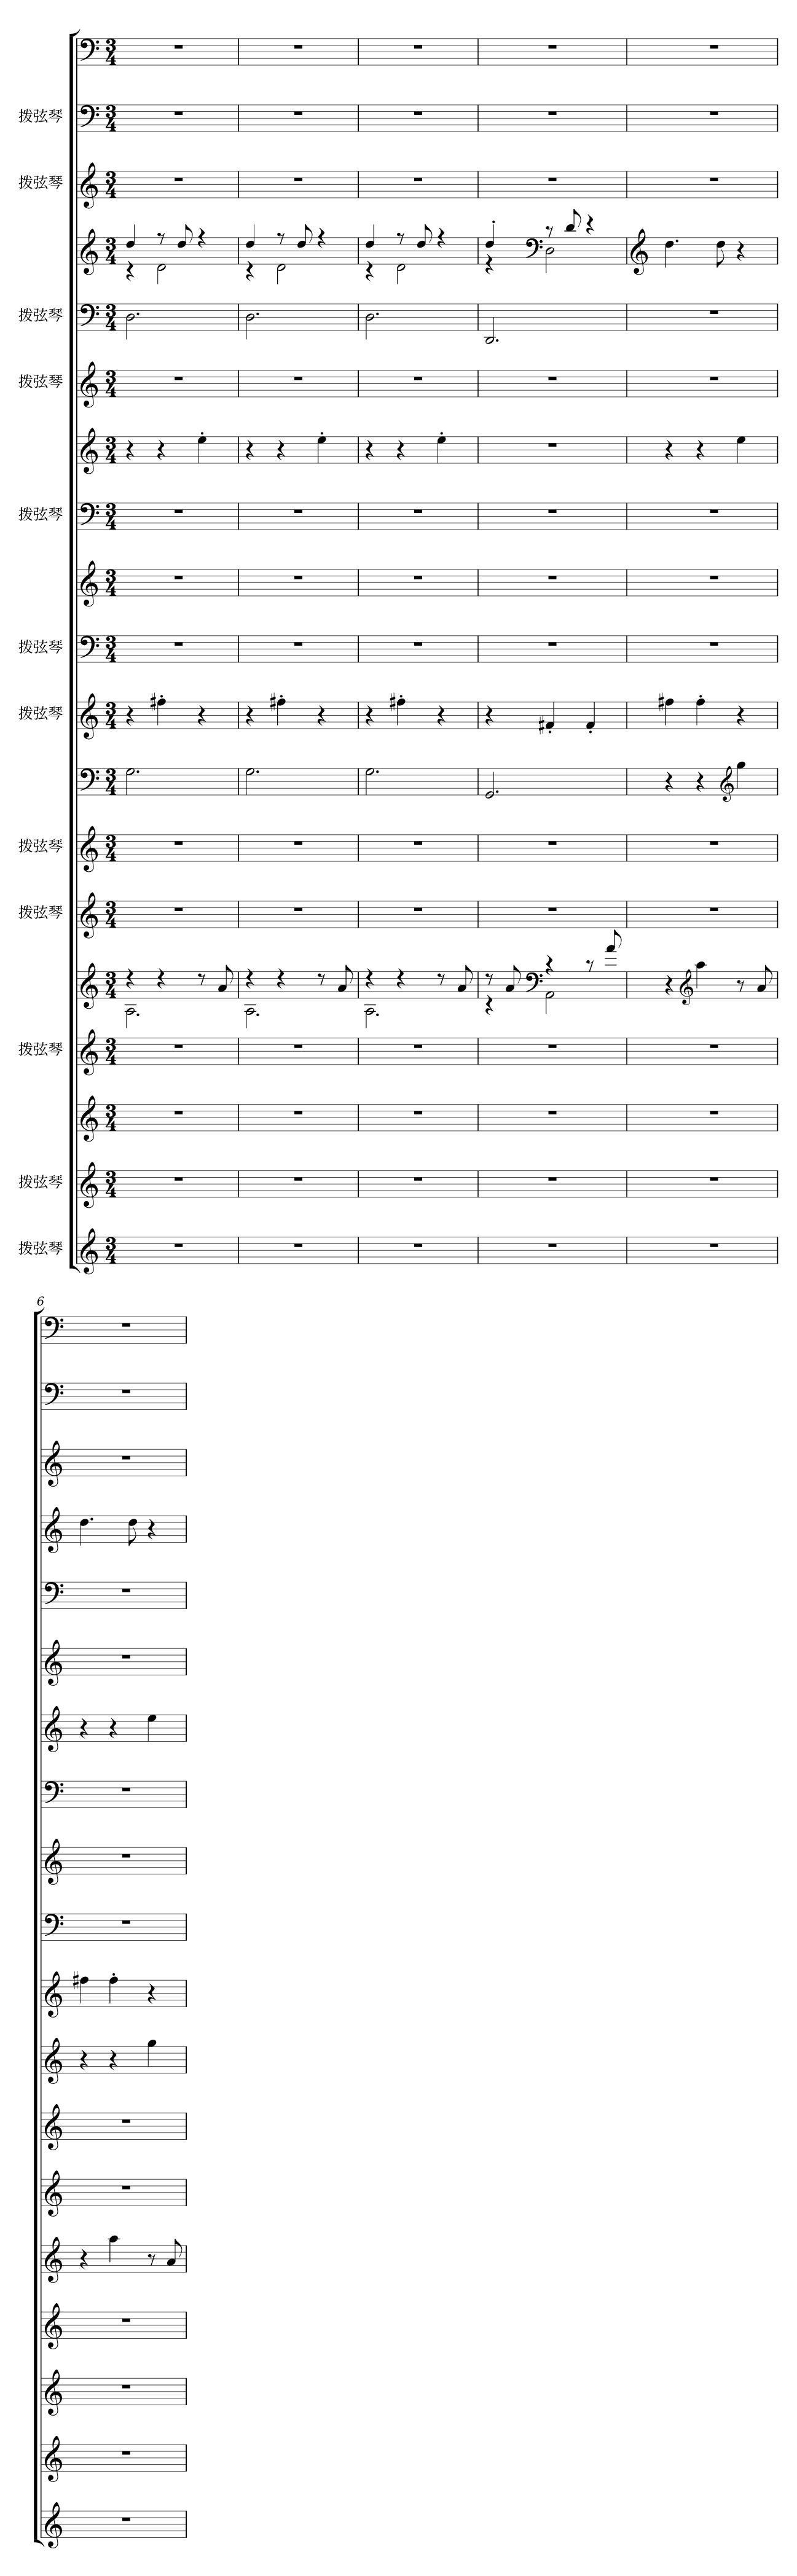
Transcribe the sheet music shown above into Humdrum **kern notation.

**kern	**kern	**kern	**kern	**kern	**kern	**kern	**kern	**kern	**kern	**kern	**kern	**kern	**kern	**kern	**kern	**kern	**kern	**kern
*part12	*part11	*part11	*part10	*part10	*part9	*part8	*part8	*part7	*part6	*part6	*part5	*part5	*part4	*part3	*part3	*part2	*part1	*part1
*staff19	*staff18	*staff17	*staff16	*staff15	*staff14	*staff13	*staff12	*staff11	*staff10	*staff9	*staff8	*staff7	*staff6	*staff5	*staff4	*staff3	*staff2	*staff1
*I"拨弦琴	*I"拨弦琴	*	*I"拨弦琴	*	*I"拨弦琴	*I"拨弦琴	*	*I"拨弦琴	*I"拨弦琴	*	*I"拨弦琴	*	*I"拨弦琴	*I"拨弦琴	*	*I"拨弦琴	*I"拨弦琴	*
*clefG2	*clefG2	*clefG2	*clefG2	*clefG2	*clefG2	*clefG2	*clefF4	*clefG2	*clefF4	*clefG2	*clefF4	*clefG2	*clefG2	*clefF4	*clefG2	*clefG2	*clefF4	*clefF4
*k[]	*k[]	*k[]	*k[]	*k[]	*k[]	*k[]	*k[]	*k[]	*k[]	*k[]	*k[]	*k[]	*k[]	*k[]	*k[]	*k[]	*k[]	*k[]
*M3/4	*M3/4	*M3/4	*M3/4	*M3/4	*M3/4	*M3/4	*M3/4	*M3/4	*M3/4	*M3/4	*M3/4	*M3/4	*M3/4	*M3/4	*M3/4	*M3/4	*M3/4	*M3/4
*MM200	*MM200	*MM200	*MM200	*MM200	*MM200	*MM200	*MM200	*MM200	*MM200	*MM200	*MM200	*MM200	*MM200	*MM200	*MM200	*MM200	*MM200	*MM200
=1	=1	=1	=1	=1	=1	=1	=1	=1	=1	=1	=1	=1	=1	=1	=1	=1	=1	=1
*	*	*	*	*^	*	*	*	*	*	*	*	*	*	*	*^	*	*	*
2.r	2.r	2.r	2.r	4r	2.A\	2.r	2.r	2.G\	4r	2.r	2.r	2.r	4r	2.r	2.D\	4dd/	4r	2.r	2.r	2.r
.	.	.	.	4r	.	.	.	.	4ff#X'\	.	.	.	4r	.	.	8r	2d\	.	.	.
.	.	.	.	.	.	.	.	.	.	.	.	.	.	.	.	8dd/	.	.	.	.
.	.	.	.	8r	.	.	.	.	4r	.	.	.	4ee'\	.	.	4r	.	.	.	.
.	.	.	.	8a/	.	.	.	.	.	.	.	.	.	.	.	.	.	.	.	.
=2	=2	=2	=2	=2	=2	=2	=2	=2	=2	=2	=2	=2	=2	=2	=2	=2	=2	=2	=2	=2
2.r	2.r	2.r	2.r	4r	2.A\	2.r	2.r	2.G\	4r	2.r	2.r	2.r	4r	2.r	2.D\	4dd/	4r	2.r	2.r	2.r
.	.	.	.	4r	.	.	.	.	4ff#X'\	.	.	.	4r	.	.	8r	2d\	.	.	.
.	.	.	.	.	.	.	.	.	.	.	.	.	.	.	.	8dd/	.	.	.	.
.	.	.	.	8r	.	.	.	.	4r	.	.	.	4ee'\	.	.	4r	.	.	.	.
.	.	.	.	8a/	.	.	.	.	.	.	.	.	.	.	.	.	.	.	.	.
=3	=3	=3	=3	=3	=3	=3	=3	=3	=3	=3	=3	=3	=3	=3	=3	=3	=3	=3	=3	=3
2.r	2.r	2.r	2.r	4r	2.A\	2.r	2.r	2.G\	4r	2.r	2.r	2.r	4r	2.r	2.D\	4dd/	4r	2.r	2.r	2.r
.	.	.	.	4r	.	.	.	.	4ff#X'\	.	.	.	4r	.	.	8r	2d\	.	.	.
.	.	.	.	.	.	.	.	.	.	.	.	.	.	.	.	8dd/	.	.	.	.
.	.	.	.	8r	.	.	.	.	4r	.	.	.	4ee'\	.	.	4r	.	.	.	.
.	.	.	.	8a/	.	.	.	.	.	.	.	.	.	.	.	.	.	.	.	.
=4	=4	=4	=4	=4	=4	=4	=4	=4	=4	=4	=4	=4	=4	=4	=4	=4	=4	=4	=4	=4
2.r	2.r	2.r	2.r	8r	4r	2.r	2.r	2.GG/	4r	2.r	2.r	2.r	2.r	2.r	2.DD/	4dd'/	4r	2.r	2.r	2.r
.	.	.	.	8a/	.	.	.	.	.	.	.	.	.	.	.	.	.	.	.	.
*	*	*	*	*clefF4	*	*	*	*	*	*	*	*	*	*	*	*clefF4	*	*	*	*
.	.	.	.	4r	2AA\	.	.	.	4f#X'/	.	.	.	.	.	.	8r	2D\	.	.	.
.	.	.	.	.	.	.	.	.	.	.	.	.	.	.	.	8d/	.	.	.	.
.	.	.	.	8r	.	.	.	.	4f#'/	.	.	.	.	.	.	4r	.	.	.	.
.	.	.	.	8a/	.	.	.	.	.	.	.	.	.	.	.	.	.	.	.	.
*	*	*	*	*v	*v	*	*	*	*	*	*	*	*	*	*	*v	*v	*	*	*
!!LO:PB:g=z
=5	=5	=5	=5	=5	=5	=5	=5	=5	=5	=5	=5	=5	=5	=5	=5	=5	=5	=5
*	*	*	*	*	*	*	*	*	*	*	*	*	*	*	*clefG2	*	*	*
2.r	2.r	2.r	2.r	4r	2.r	2.r	4r	4ff#X\	2.r	2.r	2.r	4r	2.r	2.r	4.dd\	2.r	2.r	2.r
*	*	*	*	*clefG2	*	*	*	*	*	*	*	*	*	*	*	*	*	*
.	.	.	.	4aa\	.	.	4r	4ff#'\	.	.	.	4r	.	.	.	.	.	.
.	.	.	.	.	.	.	.	.	.	.	.	.	.	.	8dd\	.	.	.
*	*	*	*	*	*	*	*clefG2	*	*	*	*	*	*	*	*	*	*	*
.	.	.	.	8r	.	.	4gg\	4r	.	.	.	4ee\	.	.	4r	.	.	.
.	.	.	.	8a/	.	.	.	.	.	.	.	.	.	.	.	.	.	.
=6	=6	=6	=6	=6	=6	=6	=6	=6	=6	=6	=6	=6	=6	=6	=6	=6	=6	=6
2.r	2.r	2.r	2.r	4r	2.r	2.r	4r	4ff#X\	2.r	2.r	2.r	4r	2.r	2.r	4.dd\	2.r	2.r	2.r
.	.	.	.	4aa\	.	.	4r	4ff#'\	.	.	.	4r	.	.	.	.	.	.
.	.	.	.	.	.	.	.	.	.	.	.	.	.	.	8dd\	.	.	.
.	.	.	.	8r	.	.	4gg\	4r	.	.	.	4ee\	.	.	4r	.	.	.
.	.	.	.	8a/	.	.	.	.	.	.	.	.	.	.	.	.	.	.
=	=	=	=	=	=	=	=	=	=	=	=	=	=	=	=	=	=	=
*-	*-	*-	*-	*-	*-	*-	*-	*-	*-	*-	*-	*-	*-	*-	*-	*-	*-	*-
